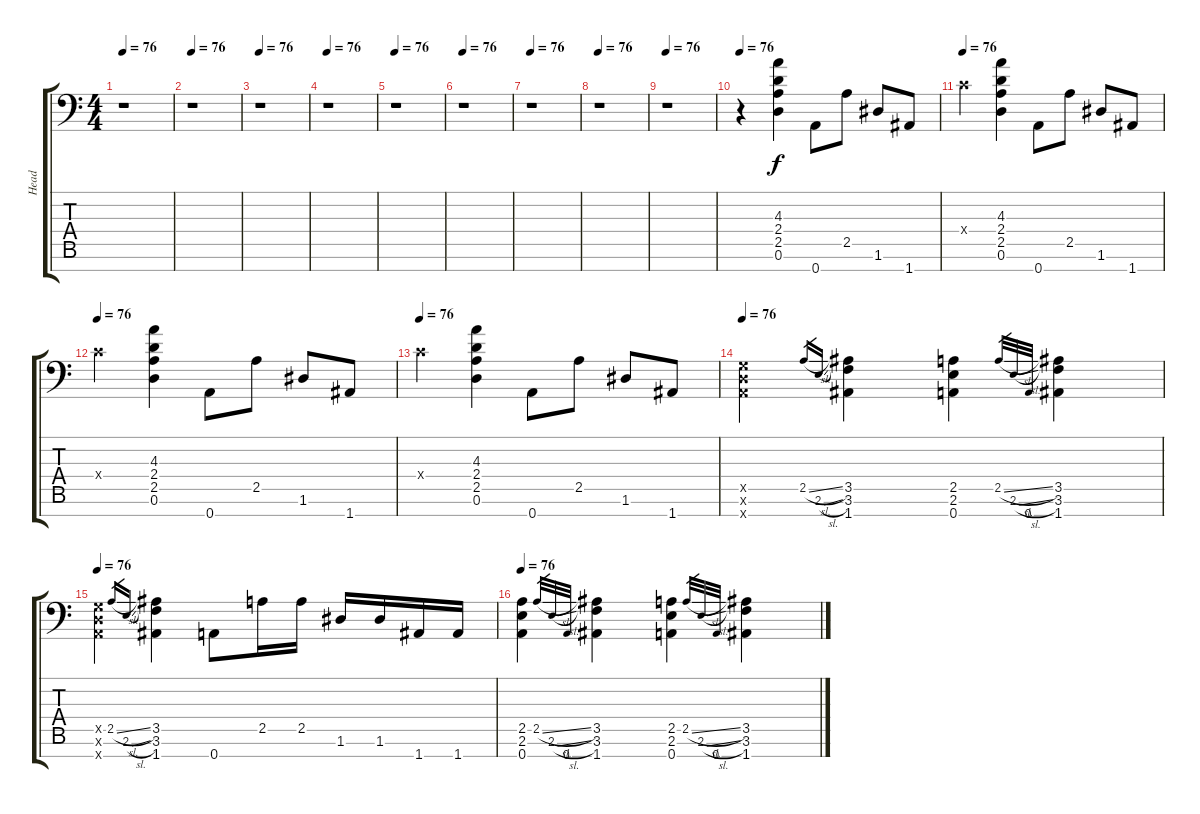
\track ("Head" "Head") {instrument overdrivenguitar}
\staff {score tabs}
\tuning (D4 A3 F3 C3 G2 D2 A1) {hide}
\ts (4 4)
\tempo 76
\clef f4
\ks c
r.1{dy f} |
\tempo 76
r.1 |
\tempo 76
r.1 |
\tempo 76
r.1 |
\tempo 76
r.1 |
\tempo 76
r.1 |
\tempo 76
r.1 |
\tempo 76
r.1 |
\tempo 76
r.1 |
\tempo 76
r.4 (4.3 2.4 2.5 0.6).4 0.7.8 2.5.8 1.6.8 1.7.8 |
\tempo 76
0.4{x}.4 (4.3 2.4 2.5 0.6).4 0.7.8 2.5.8 1.6.8 1.7.8 |
\tempo 76
0.4{x}.4 (4.3 2.4 2.5 0.6).4 0.7.8 2.5.8 1.6.8 1.7.8 |
\tempo 76
0.4{x}.4 (4.3 2.4 2.5 0.6).4 0.7.8 2.5.8 1.6.8 1.7.8 |
\tempo 76
(0.5{x} 0.6{x} 0.7{x}).4 2.5{sl}.16{gr} 2.6{sl}.16{gr} (3.5 3.6 1.7).4 (2.5 2.6 0.7).4 2.5{sl}.32{gr} 2.6{sl}.32{gr} 0.7.32{gr} (3.5 3.6 1.7).4 |
\tempo 76
(0.5{x} 0.6{x} 0.7{x}).4 2.5{sl}.16{gr} 2.6{sl}.16{gr} (3.5 3.6 1.7).4 0.7.8 2.5.16 2.5.16 1.6.16 1.6.16 1.7.16 1.7.16 |
\tempo 76
(2.5 2.6 0.7).4 2.5{sl}.32{gr} 2.6{sl}.32{gr} 0.7.32{gr} (3.5 3.6 1.7).4 (2.5 2.6 0.7).4 2.5{sl}.32{gr} 2.6{sl}.32{gr} 0.7.32{gr} (3.5 3.6 1.7).4
